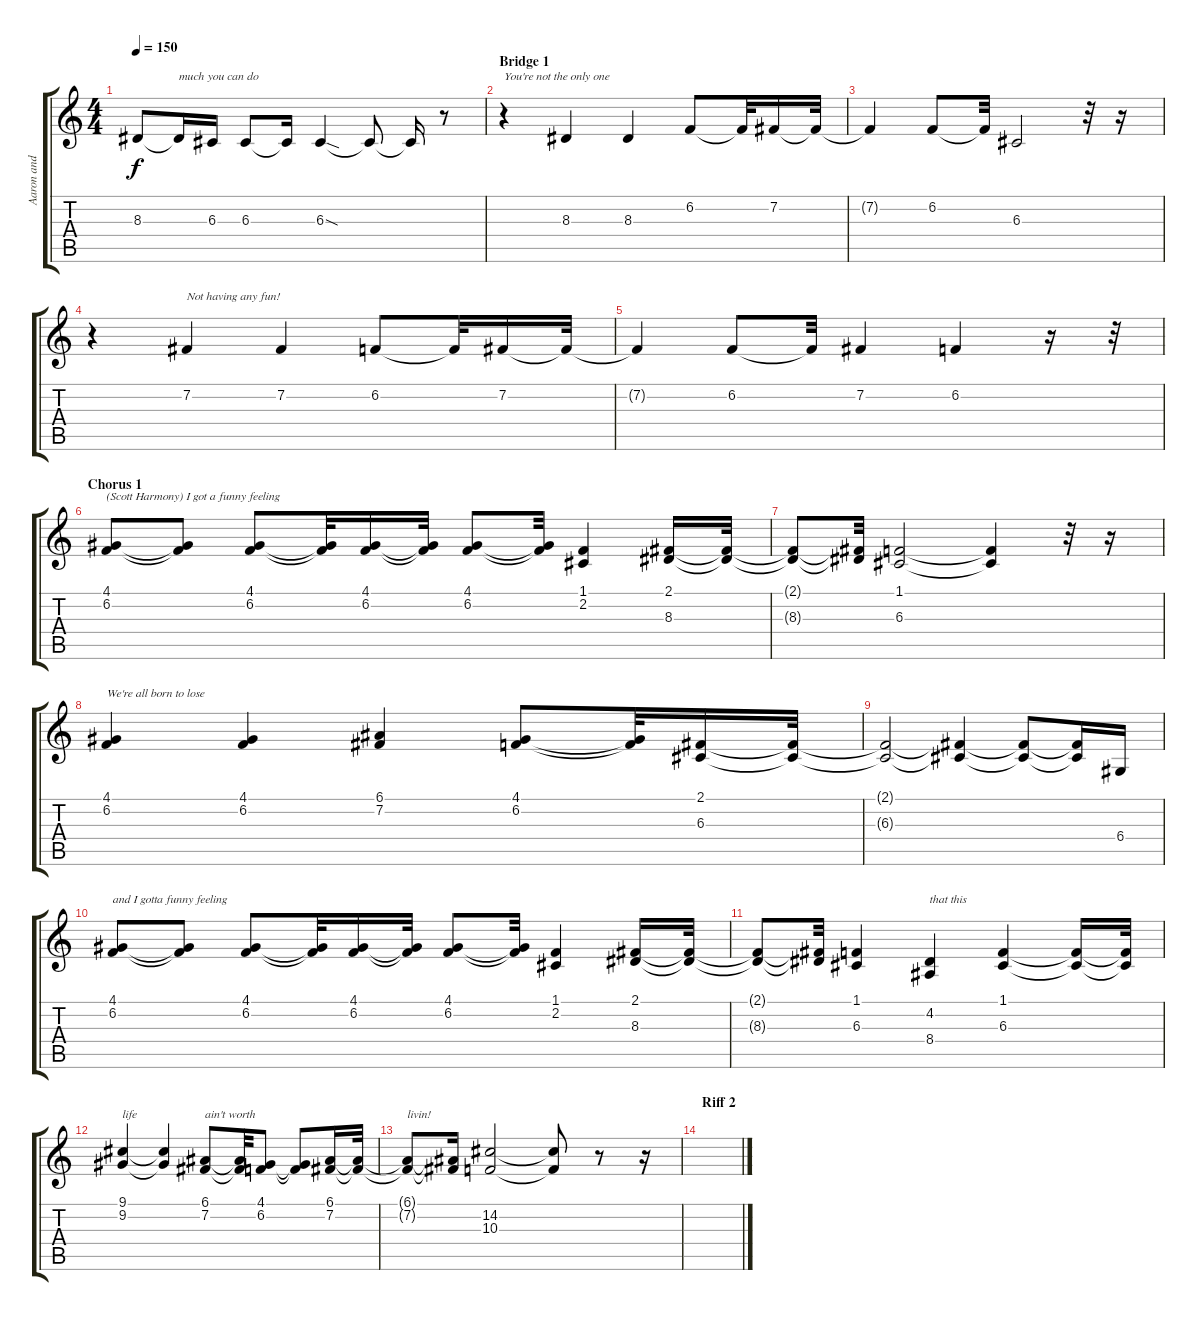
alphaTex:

\track ("Aaron and Scott (Vocals and Harmonies)" "Aaron and ") {instrument clarinet}
\staff {score tabs}
\tuning (E4 B3 G3 D3 A2 E2) {hide}
\ts (4 4)
\tempo 150
\clef g2
\ks c
8.3.8{dy f} 8.3{t}.16{txt "much you can do"} 6.3.16 6.3.8 6.3{t}.16 6.3{sod}.4 6.3{t}.8 6.3{t}.16 r.8 |
\section ("" "Bridge 1")
r.4{txt "You're not the only one"} 8.3.4 8.3.4 6.2.8 6.2{t}.32 7.2.16 7.2{t}.32 |
7.2{t}.4 6.2.8 6.2{t}.32 6.3.2 r.32 r.16 |
r.4 7.2.4{txt "Not having any fun!"} 7.2.4 6.2.8 6.2{t}.32 7.2.16 7.2{t}.32 |
7.2{t}.4 6.2.8 6.2{t}.32 7.2.4 6.2.4 r.16 r.32 |
\section ("" "Chorus 1")
(4.1 6.2).8{txt "(Scott Harmony) I got a funny feeling"} (4.1{t} 6.2{t}).8 (4.1 6.2).8 (4.1{t} 6.2{t}).32 (4.1 6.2).16 (4.1{t} 6.2{t}).32 (4.1 6.2).8 (4.1{t} 6.2{t}).32 (1.1 2.2).4 (2.1 8.3).16 (2.1{t} 8.3{t}).32 |
(2.1{t} 8.3{t}).8 (2.1{t} 8.3{t}).32 (1.1 6.3).2 (1.1{t} 6.3{t}).4 r.32 r.16 |
(4.1 6.2).4{txt "We're all born to lose"} (4.1 6.2).4 (6.1 7.2).4 (4.1 6.2).8 (4.1{t} 6.2{t}).32 (2.1 6.3).16 (2.1{t} 6.3{t}).32 |
(2.1{t} 6.3{t}).2 (2.1{t} 6.3{t}).4 (2.1{t} 6.3{t}).8 (2.1{t} 6.3{t}).16 6.4.16 |
(4.1 6.2).8{txt "and I gotta funny feeling"} (4.1{t} 6.2{t}).8 (4.1 6.2).8 (4.1{t} 6.2{t}).32 (4.1 6.2).16 (4.1{t} 6.2{t}).32 (4.1 6.2).8 (4.1{t} 6.2{t}).32 (1.1 2.2).4 (2.1 8.3).16 (2.1{t} 8.3{t}).32 |
(2.1{t} 8.3{t}).8 (2.1{t} 8.3{t}).32 (1.1 6.3).4 (4.2 8.4).4{txt "that this"} (1.1 6.3).4 (1.1{t} 6.3{t}).16 (1.1{t} 6.3{t}).32 |
(9.1 9.2).4{txt "life"} (9.1{t} 9.2{t}).4 (6.1 7.2).8{txt "ain't worth"} (6.1{t} 7.2{t}).32 (4.1 6.2).8 (4.1{t} 6.2{t}).8 (6.1 7.2).16 (6.1{t} 7.2{t}).32 |
(6.1{t} 7.2{t}).8{txt "livin!"} (6.1{t} 7.2{t}).16 (14.2 10.3).2 (14.2{t} 10.3{t}).8 r.8 r.16 |
\section ("" "Riff 2")
